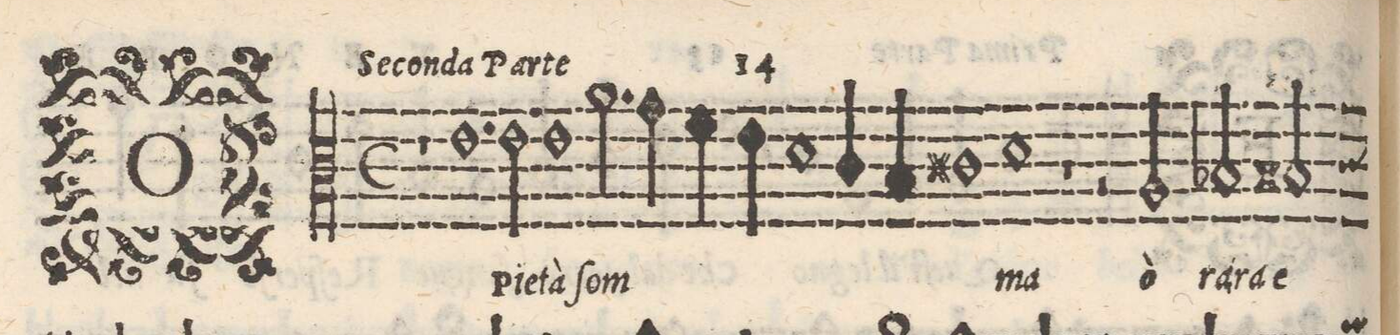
**kern	**text
*I"TENORE	*
*clefC3	*
*k[]	*
*met(C)	*
*M2/1	*
1r	.
1.e	O
=2-	=2-
2e\	Pie-
1e	-tà
=3-	=3-
2.a\	ſom-
4g\	.
4f\	.
4e\	.
1d\	.
=4-	=4-
4c/	.
4B/	.
1c#X	.
=5-	=5-
1d	ma
1r	.
=6-	=6-
2r	.
2A/	ò
2B-X/	ra-
2Bn/	-ra_e
=7-	=7-
*-	*-
